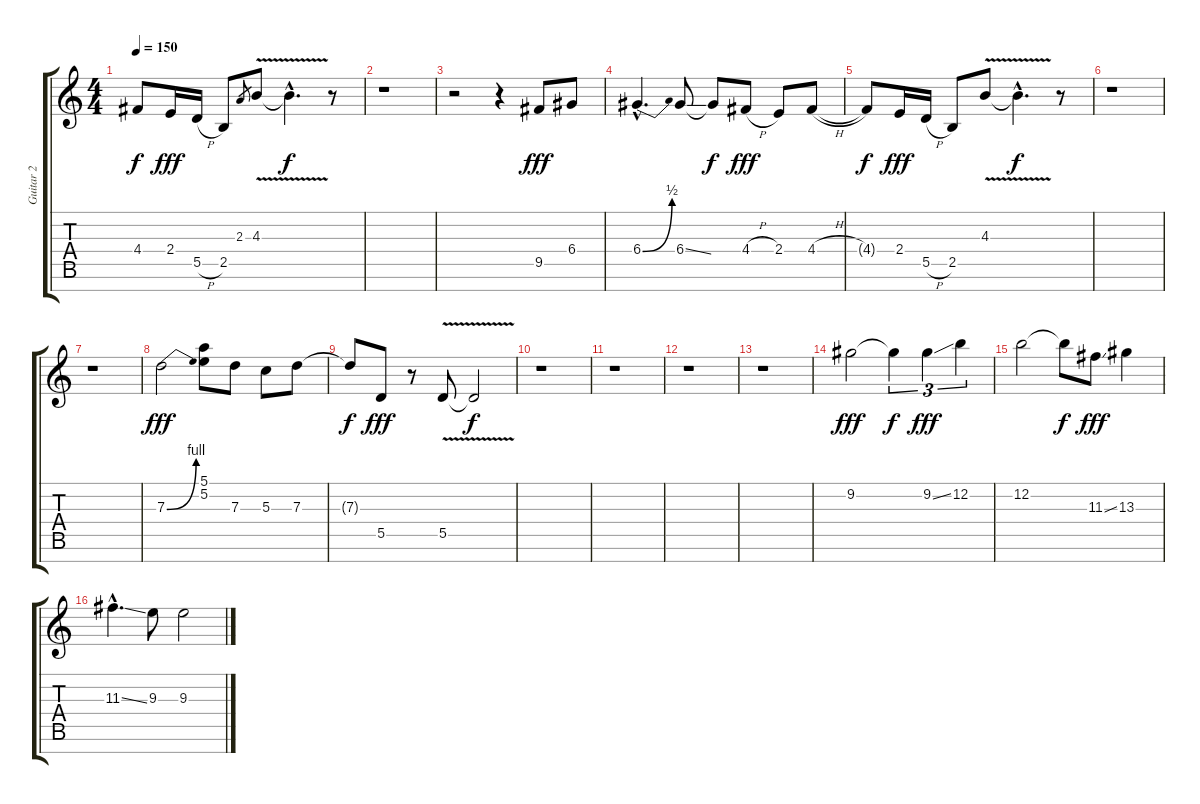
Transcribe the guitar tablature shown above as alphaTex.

\track ("Guitar 2" "Guitar 2") {instrument distortionguitar}
\staff {score tabs}
\tuning (E4 B3 G3 D3 A2 E2 B1) {hide}
\ts (4 4)
\tempo 150
\clef g2
\ks c
4.4{t}.8{dy f} 2.4.16{dy fff} 5.5{h}.16 2.5.8 2.3.8{gr} 4.3{v}.8 4.3{hac t}.4{d dy f} r.8 |
r.1 |
r.2 r.4 9.5.8{dy fff} 6.4.8 |
6.4{be (bend 0 0 60 2) hac}.4{d} 6.4{ss}.8 6.4{t}.8{dy f} 4.4{h}.8{dy fff} 2.4.8 4.4{h}.8 |
4.4{t}.8{dy f} 2.4.16{dy fff} 5.5{h}.16 2.5.8 4.3{v}.8 4.3{hac t}.4{d dy f} r.8 |
r.1 |
r.1 |
7.3{be (bend 0 0 60 4)}.2{dy fff} (5.1 5.2).8 7.3.8 5.3.8 7.3.8 |
7.3{t}.8{dy f} 5.5.8{dy fff} r.8 5.5{v}.8 5.5{t}.2{dy f} |
r.1 |
r.1 |
r.1 |
r.1 |
9.2.2{dy fff} 9.2{t}.4{tu (3 2) dy f} 9.2{ss}.4{tu (3 2) dy fff} 12.2.4{tu (3 2)} |
12.2.2 12.2{t}.8{dy f} 11.3{ss}.8{dy fff} 13.3.4 |
11.3{ss hac}.4{d} 9.3.8 9.3.2
